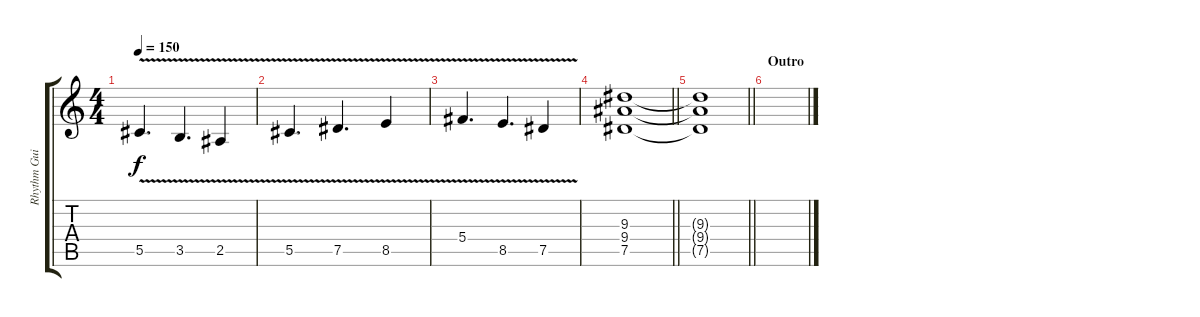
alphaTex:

\track ("Rhythm Guitar" "Rhythm Gui") {instrument distortionguitar}
\staff {score tabs}
\tuning (Eb4 Bb3 Gb3 Db3 Ab2 Eb2) {hide}
\ts (4 4)
\tempo 150
\clef g2
\ks c
5.5{v}.4{d dy f} 3.5{v}.4{d} 2.5{v}.4 |
5.5{v}.4{d} 7.5{v}.4{d} 8.5{v}.4 |
5.4{v}.4{d} 8.5{v}.4{d} 7.5{v}.4 |
\barLineRight lightlight
(9.3 9.4 7.5).1 |
\barLineRight lightlight
(9.3{t} 9.4{t} 7.5{t}).1 |
\section ("" "Outro")
